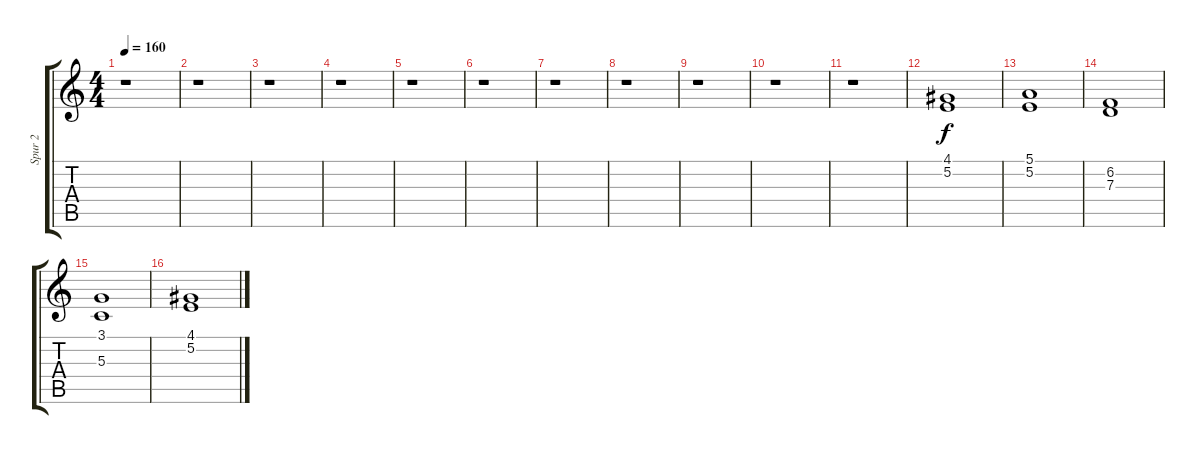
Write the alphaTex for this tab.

\track ("Spur 2" "Spur 2") {instrument stringensemble2}
\staff {score tabs}
\tuning (E4 B3 G3 D3 A2 E2) {hide}
\ts (4 4)
\tempo 160
\clef g2
\ks c
r.1{dy f} |
r.1 |
r.1 |
r.1 |
r.1 |
r.1 |
r.1 |
r.1 |
r.1 |
r.1 |
r.1 |
(4.1 5.2).1 |
(5.1 5.2).1 |
(6.2 7.3).1 |
(3.1 5.3).1 |
(4.1 5.2).1
